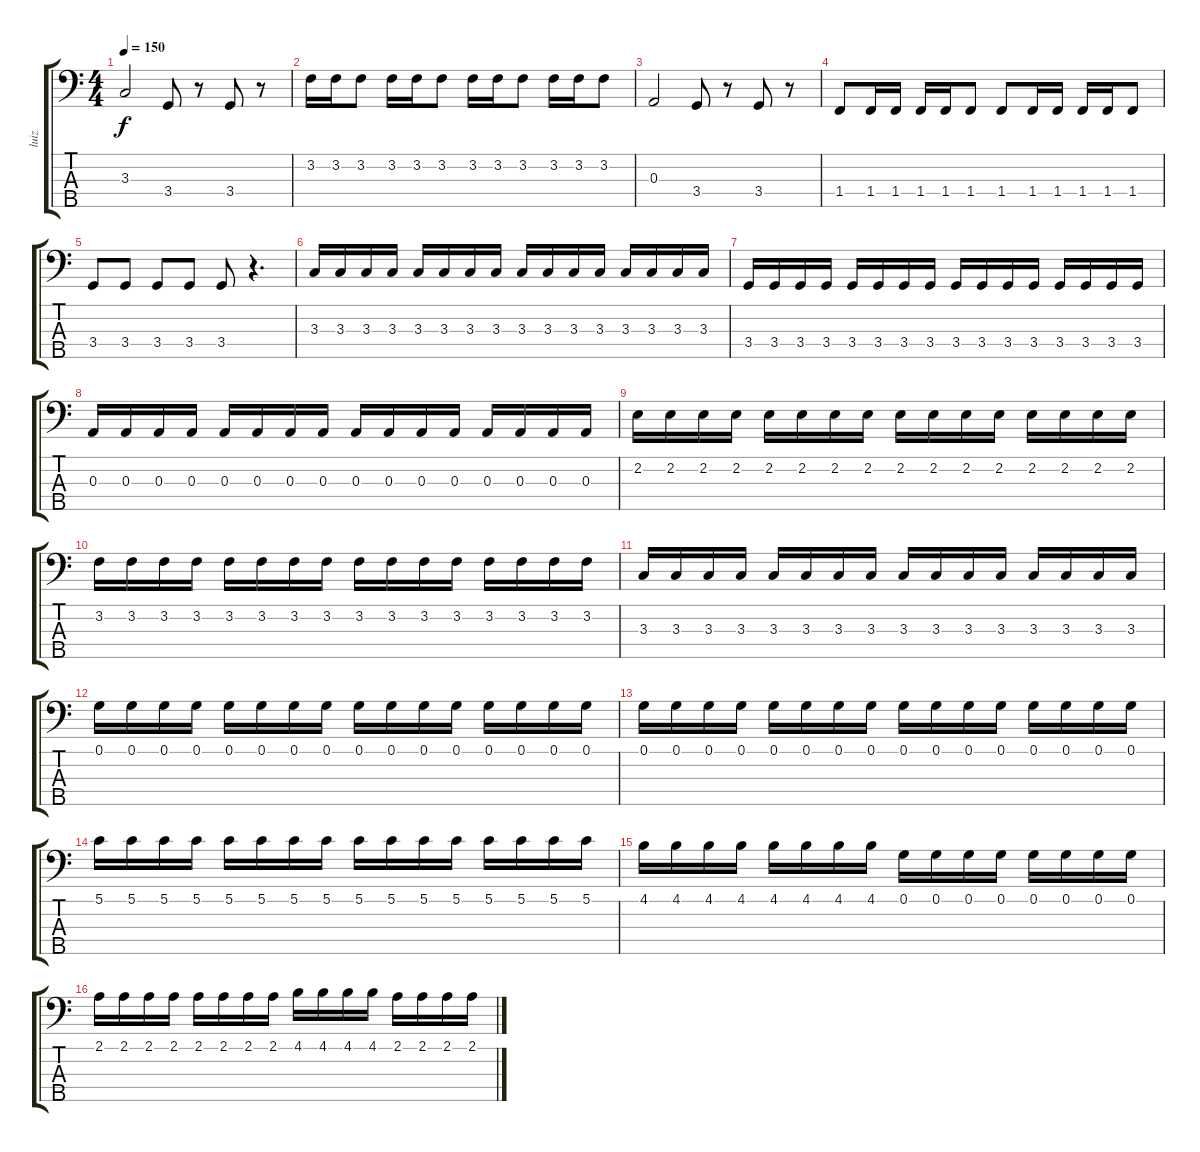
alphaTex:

\track ("luiz" "luiz") {instrument fretlessbass}
\staff {score tabs}
\tuning (G2 D2 A1 E1 B0) {hide}
\ts (4 4)
\tempo 150
\clef f4
\ks c
3.3.2{dy f} 3.4.8 r.8 3.4.8 r.8 |
3.2.16 3.2.16 3.2.8 3.2.16 3.2.16 3.2.8 3.2.16 3.2.16 3.2.8 3.2.16 3.2.16 3.2.8 |
0.3.2 3.4.8 r.8 3.4.8 r.8 |
1.4.8 1.4.16 1.4.16 1.4.16 1.4.16 1.4.8 1.4.8 1.4.16 1.4.16 1.4.16 1.4.16 1.4.8 |
3.4.8 3.4.8 3.4.8 3.4.8 3.4.8 r.4{d} |
3.3.16 3.3.16 3.3.16 3.3.16 3.3.16 3.3.16 3.3.16 3.3.16 3.3.16 3.3.16 3.3.16 3.3.16 3.3.16 3.3.16 3.3.16 3.3.16 |
3.4.16 3.4.16 3.4.16 3.4.16 3.4.16 3.4.16 3.4.16 3.4.16 3.4.16 3.4.16 3.4.16 3.4.16 3.4.16 3.4.16 3.4.16 3.4.16 |
0.3.16 0.3.16 0.3.16 0.3.16 0.3.16 0.3.16 0.3.16 0.3.16 0.3.16 0.3.16 0.3.16 0.3.16 0.3.16 0.3.16 0.3.16 0.3.16 |
2.2.16 2.2.16 2.2.16 2.2.16 2.2.16 2.2.16 2.2.16 2.2.16 2.2.16 2.2.16 2.2.16 2.2.16 2.2.16 2.2.16 2.2.16 2.2.16 |
3.2.16 3.2.16 3.2.16 3.2.16 3.2.16 3.2.16 3.2.16 3.2.16 3.2.16 3.2.16 3.2.16 3.2.16 3.2.16 3.2.16 3.2.16 3.2.16 |
3.3.16 3.3.16 3.3.16 3.3.16 3.3.16 3.3.16 3.3.16 3.3.16 3.3.16 3.3.16 3.3.16 3.3.16 3.3.16 3.3.16 3.3.16 3.3.16 |
0.1.16 0.1.16 0.1.16 0.1.16 0.1.16 0.1.16 0.1.16 0.1.16 0.1.16 0.1.16 0.1.16 0.1.16 0.1.16 0.1.16 0.1.16 0.1.16 |
0.1.16 0.1.16 0.1.16 0.1.16 0.1.16 0.1.16 0.1.16 0.1.16 0.1.16 0.1.16 0.1.16 0.1.16 0.1.16 0.1.16 0.1.16 0.1.16 |
5.1.16 5.1.16 5.1.16 5.1.16 5.1.16 5.1.16 5.1.16 5.1.16 5.1.16 5.1.16 5.1.16 5.1.16 5.1.16 5.1.16 5.1.16 5.1.16 |
4.1.16 4.1.16 4.1.16 4.1.16 4.1.16 4.1.16 4.1.16 4.1.16 0.1.16 0.1.16 0.1.16 0.1.16 0.1.16 0.1.16 0.1.16 0.1.16 |
2.1.16 2.1.16 2.1.16 2.1.16 2.1.16 2.1.16 2.1.16 2.1.16 4.1.16 4.1.16 4.1.16 4.1.16 2.1.16 2.1.16 2.1.16 2.1.16
